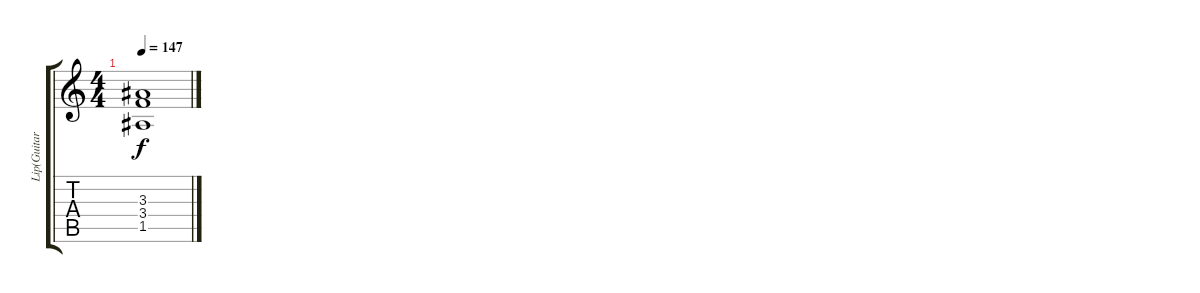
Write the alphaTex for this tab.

\track ("Lip(Guitarra)" "Lip(Guitar") {instrument distortionguitar}
\staff {score tabs}
\tuning (E4 B3 G3 D3 A2 E2) {hide}
\ts (4 4)
\tempo 147
\clef g2
\ks c
(3.3{t} 3.4{t} 1.5{t}).1{dy f}
